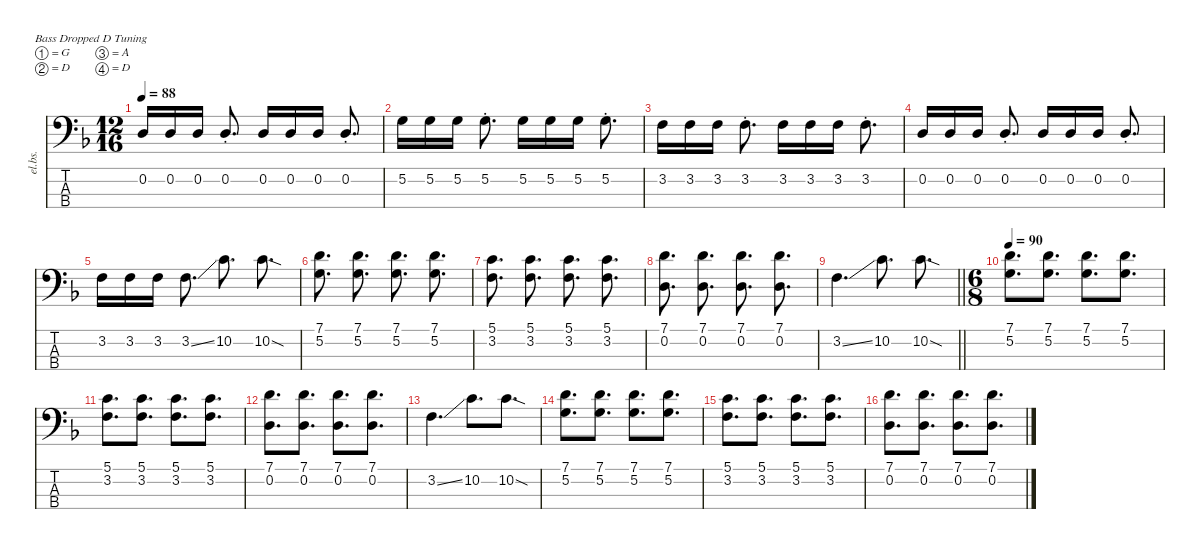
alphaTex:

\defaultSystemsLayout 4
\hideDynamics
\bracketExtendMode nobrackets
\otherSystemsTrackNameOrientation horizontal
\track ("Bass w/ whammy" "el.bs.") {instrument electricbasspick}
\staff {score tabs}
\tuning (G2 D2 A1 D1)
\ts (12 16)
\tempo 88
\clef f4
\ks dminor
0.2{acc forcenatural}.16{dy f beam Up} 0.2{acc forcenatural}.16{beam Up} 0.2{acc forcenatural}.16{beam Up} 0.2{st acc forcenatural}.8{d beam Up} 0.2{acc forcenatural}.16{beam Up} 0.2{acc forcenatural}.16{beam Up} 0.2{acc forcenatural}.16{beam Up} 0.2{st acc forcenatural}.8{d beam Up} |
5.2{acc forcenatural}.16{beam Down} 5.2{acc forcenatural}.16{beam Down} 5.2{acc forcenatural}.16{beam Down} 5.2{st acc forcenatural}.8{d beam Down} 5.2{acc forcenatural}.16{beam Down} 5.2{acc forcenatural}.16{beam Down} 5.2{acc forcenatural}.16{beam Down} 5.2{st acc forcenatural}.8{d beam Down} |
3.2{acc forcenatural}.16{beam Down} 3.2{acc forcenatural}.16{beam Down} 3.2{acc forcenatural}.16{beam Down} 3.2{st acc forcenatural}.8{d beam Down} 3.2{acc forcenatural}.16{beam Down} 3.2{acc forcenatural}.16{beam Down} 3.2{acc forcenatural}.16{beam Down} 3.2{st acc forcenatural}.8{d beam Down} |
0.2{acc forcenatural}.16{beam Up} 0.2{acc forcenatural}.16{beam Up} 0.2{acc forcenatural}.16{beam Up} 0.2{st acc forcenatural}.8{d beam Up} 0.2{acc forcenatural}.16{beam Up} 0.2{acc forcenatural}.16{beam Up} 0.2{acc forcenatural}.16{beam Up} 0.2{st acc forcenatural}.8{d beam Up} |
3.2{acc forcenatural}.16{beam Down} 3.2{acc forcenatural}.16{beam Down} 3.2{acc forcenatural}.16{beam Down} 3.2{ss acc forcenatural}.8{d beam Down} 10.2{acc forcenatural}.8{d beam Down} 10.2{sod acc forcenatural}.8{d beam Down} |
(7.1{acc forcenatural} 5.2{acc forcenatural}).8{d beam Down beam split} (7.1{acc forcenatural} 5.2{acc forcenatural}).8{d beam Down} (7.1{acc forcenatural} 5.2{acc forcenatural}).8{d beam Down beam split} (7.1{acc forcenatural} 5.2{acc forcenatural}).8{d beam Down} |
(5.1{acc forcenatural} 3.2{acc forcenatural}).8{d beam Down} (5.1{acc forcenatural} 3.2{acc forcenatural}).8{d beam Down} (5.1{acc forcenatural} 3.2{acc forcenatural}).8{d beam Down} (5.1{acc forcenatural} 3.2{acc forcenatural}).8{d beam Down} |
(7.1{acc forcenatural} 0.2{acc forcenatural}).8{d beam Down} (7.1{acc forcenatural} 0.2{acc forcenatural}).8{d beam Down} (7.1{acc forcenatural} 0.2{acc forcenatural}).8{d beam Down} (7.1{acc forcenatural} 0.2{acc forcenatural}).8{d beam Down} |
\barLineRight lightlight
3.2{ss acc forcenatural}.4{d beam Down} 10.2{acc forcenatural}.8{d beam Down} 10.2{sod acc forcenatural}.8{d beam Down} |
\ts (6 8)
\beaming (8 3 3)
\tempo 90
(7.1{acc forcenatural} 5.2{acc forcenatural}).8{d beam Down} (7.1{acc forcenatural} 5.2{acc forcenatural}).8{d beam Down} (7.1{acc forcenatural} 5.2{acc forcenatural}).8{d beam Down} (7.1{acc forcenatural} 5.2{acc forcenatural}).8{d beam Down} |
(5.1{acc forcenatural} 3.2{acc forcenatural}).8{d beam Down} (5.1{acc forcenatural} 3.2{acc forcenatural}).8{d beam Down} (5.1{acc forcenatural} 3.2{acc forcenatural}).8{d beam Down} (5.1{acc forcenatural} 3.2{acc forcenatural}).8{d beam Down} |
(7.1{acc forcenatural} 0.2{acc forcenatural}).8{d beam Down} (7.1{acc forcenatural} 0.2{acc forcenatural}).8{d beam Down} (7.1{acc forcenatural} 0.2{acc forcenatural}).8{d beam Down} (7.1{acc forcenatural} 0.2{acc forcenatural}).8{d beam Down} |
3.2{ss acc forcenatural}.4{d beam Down} 10.2{acc forcenatural}.8{d beam Down} 10.2{sod acc forcenatural}.8{d beam Down} |
(7.1{acc forcenatural} 5.2{acc forcenatural}).8{d beam Down} (7.1{acc forcenatural} 5.2{acc forcenatural}).8{d beam Down} (7.1{acc forcenatural} 5.2{acc forcenatural}).8{d beam Down} (7.1{acc forcenatural} 5.2{acc forcenatural}).8{d beam Down} |
(5.1{acc forcenatural} 3.2{acc forcenatural}).8{d beam Down} (5.1{acc forcenatural} 3.2{acc forcenatural}).8{d beam Down} (5.1{acc forcenatural} 3.2{acc forcenatural}).8{d beam Down} (5.1{acc forcenatural} 3.2{acc forcenatural}).8{d beam Down} |
(7.1{acc forcenatural} 0.2{acc forcenatural}).8{d beam Down} (7.1{acc forcenatural} 0.2{acc forcenatural}).8{d beam Down} (7.1{acc forcenatural} 0.2{acc forcenatural}).8{d beam Down} (7.1{acc forcenatural} 0.2{acc forcenatural}).8{d beam Down}
